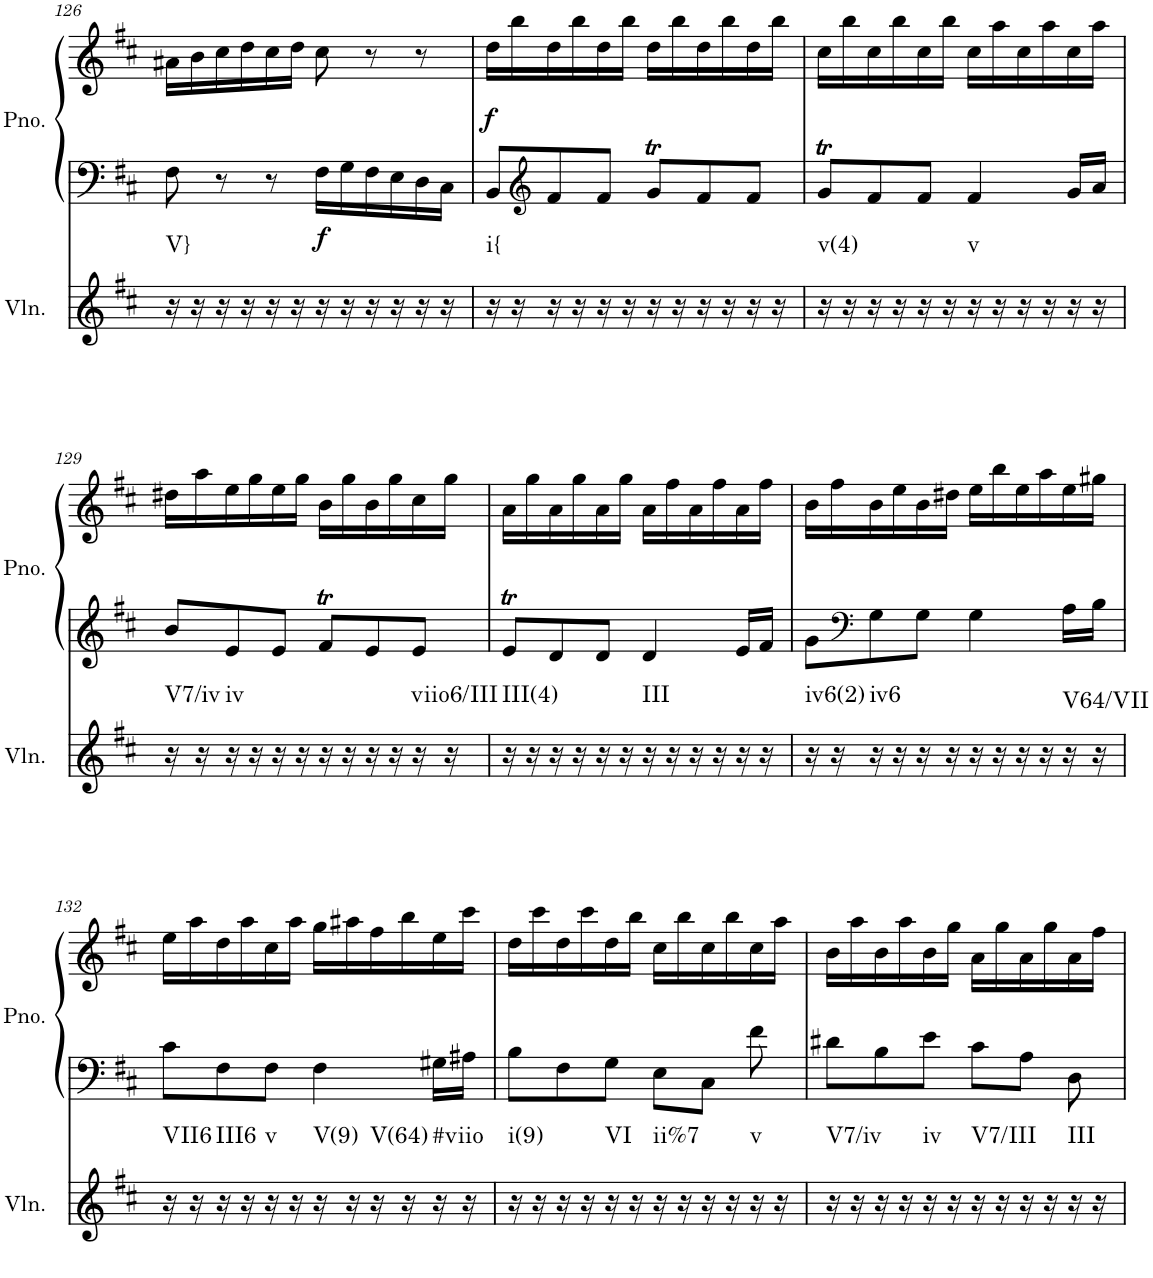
**kern	**harte	**kern	**kern	**dynam
*part2	*part2	*part1	*part1	*part1
*staff3	*	*staff2	*staff1	*staff1/2
*I"Violin	*	*I"Piano, Piano right	*	*
*I'Vln.	*	*I'Pno.	*	*
!!LO:PB:g=z
*clefG2	*	*clefF4	*clefG2	*
*k[f#c#]	*	*k[f#c#]	*k[f#c#]	*
*M6/8	*	*M6/8	*M6/8	*
=126	=126	=126	=126	=126
!	!LO:H:kt=V}	!	!	!
16r	N	8F#\	16a#X\LL	.
16r	.	.	16b\	.
16r	.	8r	16cc#\	.
16r	.	.	16dd\	.
16r	.	8r	16cc#\	.
16r	.	.	16dd\JJ	.
!	!	!	!	!LO:DY:b=2
16r	.	16F#\LL	8cc#\	f
16r	.	16G\	.	.
16r	.	16F#\	8r	.
16r	.	16E\	.	.
16r	.	16D\	8r	.
16r	.	16C#\JJ	.	.
=127	=127	=127	=127	=127
!	!LO:H:kt=i{	!	!	!LO:DY:b
16r	N	8BB/L	16dd\LL	f
16r	.	.	16bb\	.
*	*	*clefG2	*	*
16r	.	8f#/	16dd\	.
16r	.	.	16bb\	.
16r	.	8f#/J	16dd\	.
16r	.	.	16bb\JJ	.
16r	.	8gT/L	16dd\LL	.
16r	.	.	16bb\	.
16r	.	8f#/	16dd\	.
16r	.	.	16bb\	.
16r	.	8f#/J	16dd\	.
16r	.	.	16bb\JJ	.
=128	=128	=128	=128	=128
!	!LO:H:kt=v(4)	!	!	!
16r	N	8gT/L	16cc#\LL	.
16r	.	.	16bb\	.
16r	.	8f#/	16cc#\	.
16r	.	.	16bb\	.
16r	.	8f#/J	16cc#\	.
16r	.	.	16bb\JJ	.
!	!LO:H:kt=v	!	!	!
16r	N	4f#/	16cc#\LL	.
16r	.	.	16aa\	.
16r	.	.	16cc#\	.
16r	.	.	16aa\	.
16r	.	16g/LL	16cc#\	.
16r	.	16a/JJ	16aa\JJ	.
!!LO:LB:g=z
=129	=129	=129	=129	=129
!	!LO:H:kt=V7/iv	!	!	!
16r	N	8b/L	16dd#X\LL	.
16r	.	.	16aa\	.
!	!LO:H:kt=iv	!	!	!
16r	N	8e/	16ee\	.
16r	.	.	16gg\	.
16r	.	8e/J	16ee\	.
16r	.	.	16gg\JJ	.
16r	.	8f#t/L	16b\LL	.
16r	.	.	16gg\	.
16r	.	8e/	16b\	.
16r	.	.	16gg\	.
!	!LO:H:kt=viio6/III	!	!	!
16r	N	8e/J	16cc#\	.
16r	.	.	16gg\JJ	.
=130	=130	=130	=130	=130
!	!LO:H:kt=III(4)	!	!	!
16r	N	8eT/L	16a\LL	.
16r	.	.	16gg\	.
16r	.	8d/	16a\	.
16r	.	.	16gg\	.
16r	.	8d/J	16a\	.
16r	.	.	16gg\JJ	.
!	!LO:H:kt=III	!	!	!
16r	N	4d/	16a\LL	.
16r	.	.	16ff#\	.
16r	.	.	16a\	.
16r	.	.	16ff#\	.
16r	.	16e/LL	16a\	.
16r	.	16f#/JJ	16ff#\JJ	.
=131	=131	=131	=131	=131
!	!LO:H:kt=iv6(2)	!	!	!
16r	N	8g\L	16b\LL	.
16r	.	.	16ff#\	.
*	*	*clefF4	*	*
!	!LO:H:kt=iv6	!	!	!
16r	N	8G\	16b\	.
16r	.	.	16ee\	.
16r	.	8G\J	16b\	.
16r	.	.	16dd#X\JJ	.
16r	.	4G\	16ee\LL	.
16r	.	.	16bb\	.
16r	.	.	16ee\	.
16r	.	.	16aa\	.
!	!LO:H:kt=V64/VII	!	!	!
16r	N	16A\LL	16ee\	.
16r	.	16B\JJ	16gg#X\JJ	.
!!LO:LB:g=z
=132	=132	=132	=132	=132
!	!LO:H:kt=VII6	!	!	!
16r	N	8c#\L	16ee\LL	.
16r	.	.	16aa\	.
!	!LO:H:kt=III6	!	!	!
16r	N	8F#\	16dd\	.
16r	.	.	16aa\	.
!	!LO:H:kt=v	!	!	!
16r	N	8F#\J	16cc#\	.
16r	.	.	16aa\JJ	.
!	!LO:H:kt=V(9)	!	!	!
16r	N	4F#\	16gg\LL	.
16r	.	.	16aa#X\	.
!	!LO:H:kt=V(64)	!	!	!
16r	N	.	16ff#\	.
16r	.	.	16bb\	.
!	!LO:H:kt=#viio	!	!	!
16r	N	16G#X\LL	16ee\	.
16r	.	16A#X\JJ	16ccc#\JJ	.
=133	=133	=133	=133	=133
!	!LO:H:kt=i(9)	!	!	!
16r	N	8B\L	16dd\LL	.
16r	.	.	16ccc#\	.
16r	.	8F#\	16dd\	.
16r	.	.	16ccc#\	.
!	!LO:H:kt=VI	!	!	!
16r	N	8G\J	16dd\	.
16r	.	.	16bb\JJ	.
!	!LO:H:kt=ii%7	!	!	!
16r	N	8E\L	16cc#\LL	.
16r	.	.	16bb\	.
16r	.	8C#\J	16cc#\	.
16r	.	.	16bb\	.
!	!LO:H:kt=v	!	!	!
16r	N	8f#\	16cc#\	.
16r	.	.	16aa\JJ	.
=134	=134	=134	=134	=134
!	!LO:H:kt=V7/iv	!	!	!
16r	N	8d#X\L	16b\LL	.
16r	.	.	16aa\	.
16r	.	8B\	16b\	.
16r	.	.	16aa\	.
!	!LO:H:kt=iv	!	!	!
16r	N	8e\J	16b\	.
16r	.	.	16gg\JJ	.
!	!LO:H:kt=V7/III	!	!	!
16r	N	8c#\L	16a\LL	.
16r	.	.	16gg\	.
16r	.	8A\J	16a\	.
16r	.	.	16gg\	.
!	!LO:H:kt=III	!	!	!
16r	N	8D\	16a\	.
16r	.	.	16ff#\JJ	.
=	=	=	=	=
*-	*-	*-	*-	*-
